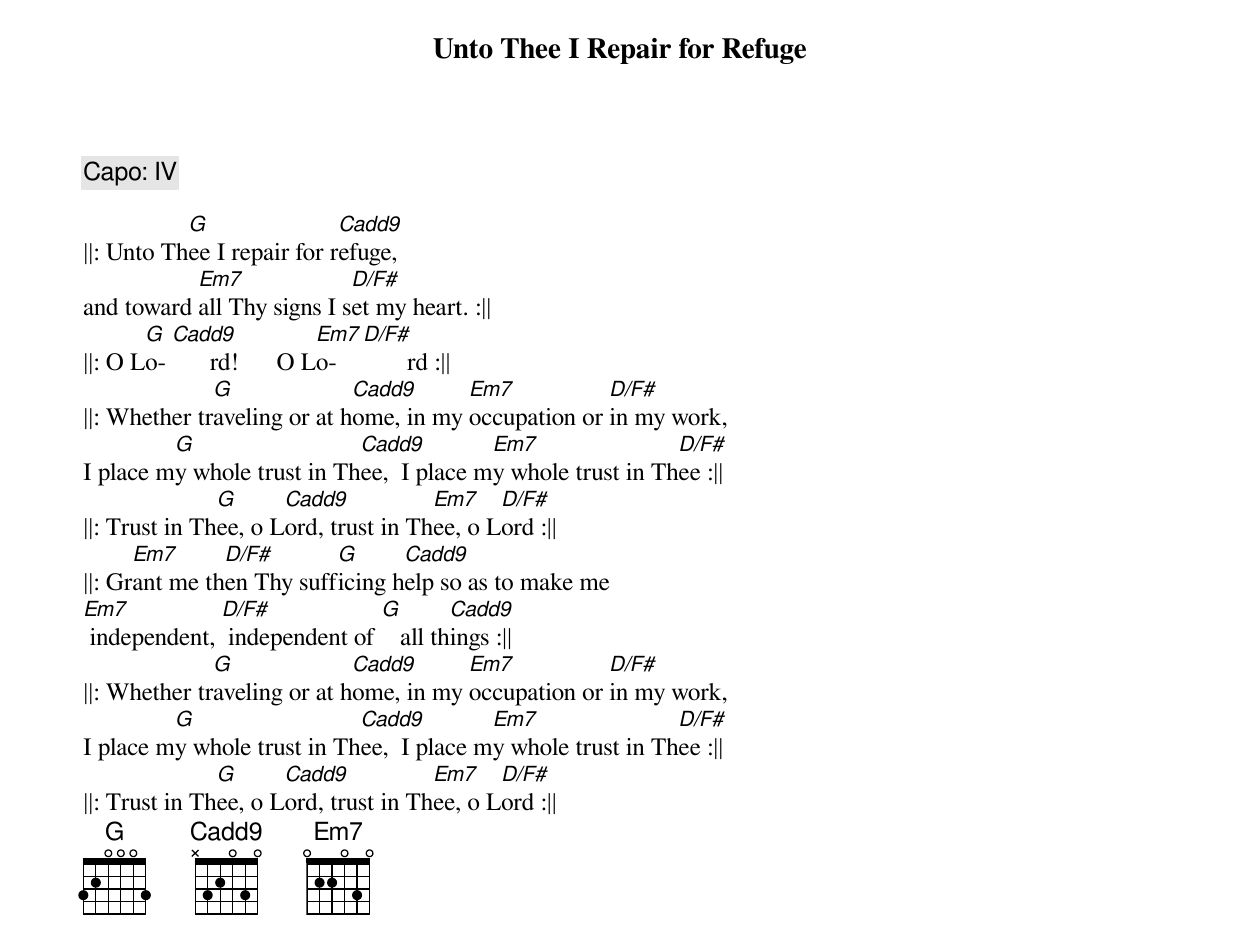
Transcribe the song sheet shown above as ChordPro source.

{title: Unto Thee I Repair for Refuge}
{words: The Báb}
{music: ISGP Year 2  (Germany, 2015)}
{c: Capo: IV}

||: Unto Th[G]ee I repair for r[Cadd9]efuge,
and toward [Em7]all Thy signs I s[D/F#]et my heart. :||
||: O L[G]o- [Cadd9]      rd!      O L[Em7]o- [D/F#]       rd :||
||: Whether tr[G]aveling or at h[Cadd9]ome, in my [Em7]occupation or [D/F#]in my work,
I place m[G]y whole trust in Th[Cadd9]ee,  I place m[Em7]y whole trust in Th[D/F#]ee :||
||: Trust in Th[G]ee, o L[Cadd9]ord, trust in Th[Em7]ee, o L[D/F#]ord :||
||: Gr[Em7]ant me th[D/F#]en Thy suff[G]icing h[Cadd9]elp so as to make me
[Em7] independent, [D/F#] independent of [G]   all th[Cadd9]ings :||
||: Whether tr[G]aveling or at h[Cadd9]ome, in my [Em7]occupation or [D/F#]in my work,
I place m[G]y whole trust in Th[Cadd9]ee,  I place m[Em7]y whole trust in Th[D/F#]ee :||
||: Trust in Th[G]ee, o L[Cadd9]ord, trust in Th[Em7]ee, o L[D/F#]ord :||
